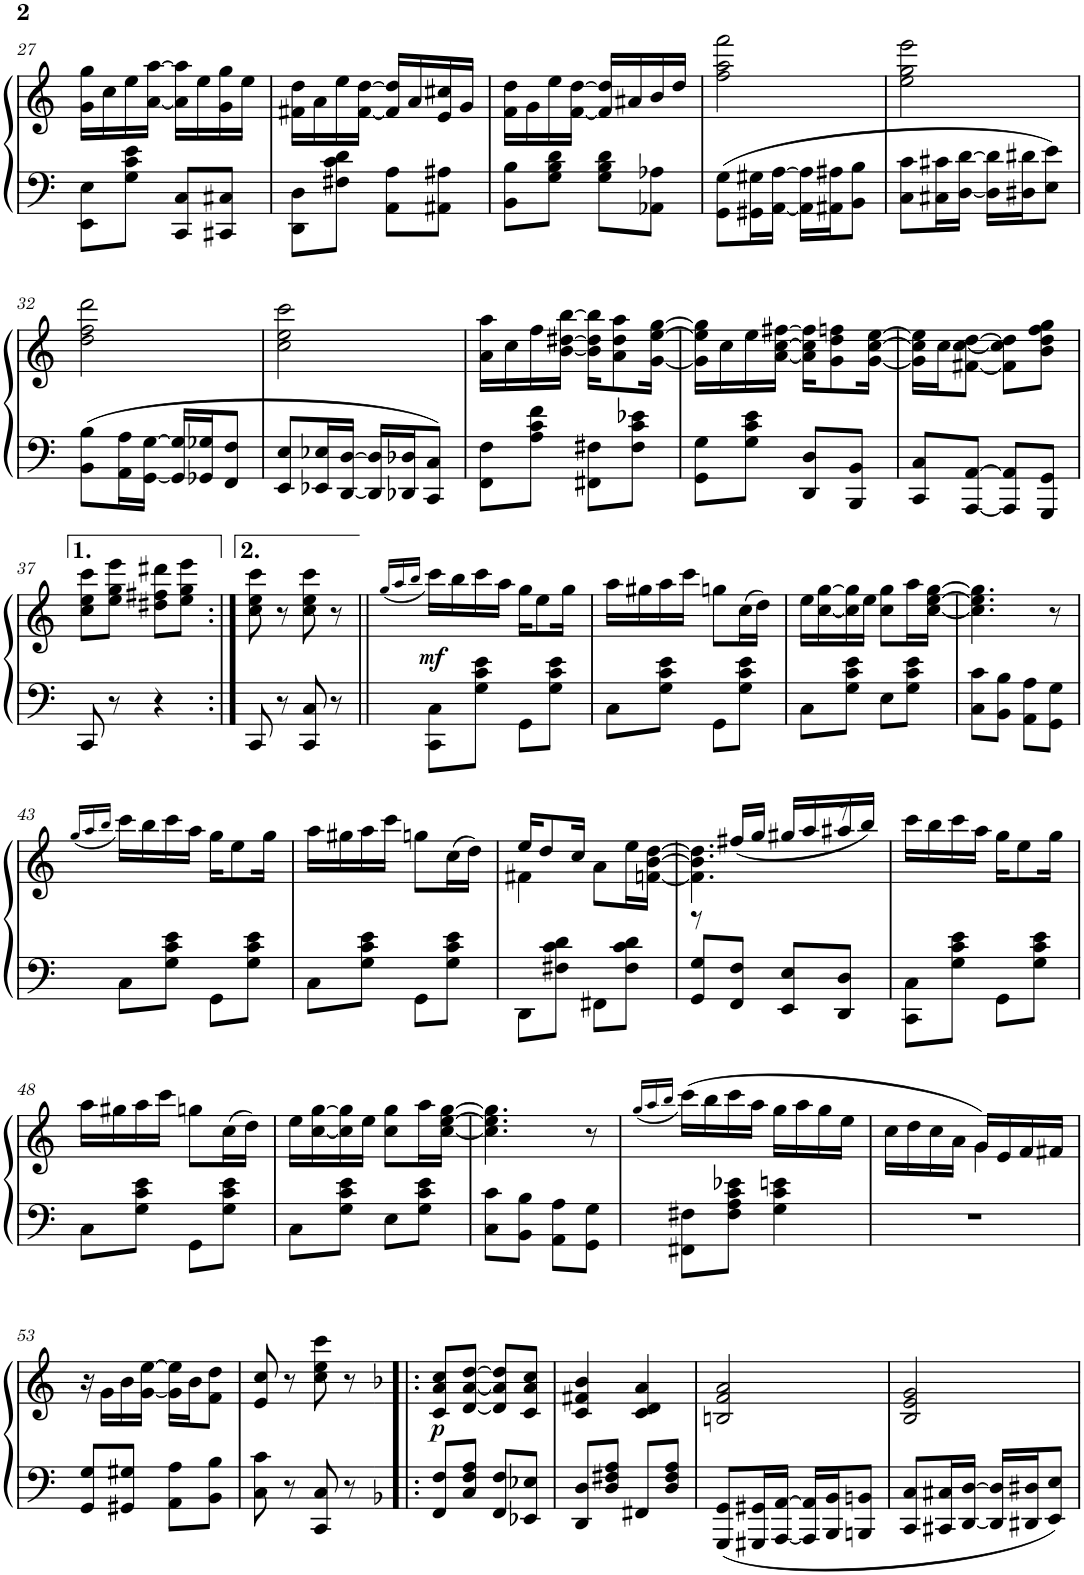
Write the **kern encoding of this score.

**kern	**kern	**dynam
*part1	*part1	*part1
*staff2	*staff1	*staff1/2
*I"Piano	*	*
*I'Pno.	*	*
!!LO:PB:g=z
*clefF4	*clefG2	*
*k[]	*k[]	*
*M2/4	*M2/4	*
=27	=27	=27
8EE\ 8E\L	16g\ 16gg\LL	.
.	16cc\	.
8G\ 8c\ 8e\J	16ee\	.
.	[16a\ [16aa\JJ	.
8CC/ 8C/L	16a\] 16aa\]LL	.
.	16ee\	.
8CC#X/ 8C#X/J	16g\ 16gg\	.
.	16ee\JJ	.
=28	=28	=28
8DD\ 8D\L	16f#X\ 16dd\LL	.
.	16a\	.
8F#X\ 8c\ 8d\J	16ee\	.
.	[16f#\ [16dd\JJ	.
8AA\ 8A\L	16f#/] 16dd/]LL	.
.	16a/	.
8AA#X\ 8A#X\J	16e/ 16cc#X/	.
.	16g/JJ	.
=29	=29	=29
8BB\ 8B\L	16f\ 16dd\LL	.
.	16g\	.
8G\ 8B\ 8d\J	16ee\	.
.	[16f\ [16dd\JJ	.
8G\ 8B\ 8d\L	16f/] 16dd/]LL	.
.	16a#X/	.
8AA-X\ 8A-X\J	16b/	.
.	16dd/JJ	.
=30	=30	=30
8GG\ 8G\L	2ff\ 2aa\ 2fff\	.
16GG#X\ 16G#X\L	.	.
[16AA\ [16A\JJ	.	.
16AA\] 16A\]LL	.	.
16AA#X\ 16A#X\J	.	.
8BB\ 8B\J	.	.
=31	=31	=31
8C\ 8c\L	2ee\ 2gg\ 2eee\	.
16C#X\ 16c#X\L	.	.
[16D\ [16d\JJ	.	.
16D\] 16d\]LL	.	.
16D#X\ 16d#X\J	.	.
8E\ 8e\J	.	.
!!LO:LB:g=z
=32	=32	=32
8BB\ 8B\L	2dd\ 2ff\ 2ddd\	.
16AA\ 16A\L	.	.
[16GG\ [16G\JJ	.	.
16GG/] 16G/]LL	.	.
16GG-X/ 16G-X/J	.	.
8FF/ 8F/J	.	.
=33	=33	=33
8EE/ 8E/L	2cc\ 2ee\ 2ccc\	.
16EE-X/ 16E-X/L	.	.
[16DD/ [16D/JJ	.	.
16DD/] 16D/]LL	.	.
16DD-X/ 16D-X/J	.	.
8CC/ 8C/J	.	.
=34	=34	=34
8FF\ 8F\L	16a\ 16aa\LL	.
.	16cc\	.
8A\ 8c\ 8f\J	16ff\	.
.	[16b\ [16dd#X\ [16bb\JJ	.
8FF#X\ 8F#X\L	16b\] 16dd#\] 16bb\]KL	.
.	8a\ 8dd#\ 8aa\	.
8F#\ 8c\ 8e-X\J	.	.
.	[16g\ [16ee\ [16gg\Jk	.
=35	=35	=35
8GG\ 8G\L	16g\] 16ee\] 16gg\]LL	.
.	16cc\	.
8G\ 8c\ 8e\J	16ee\	.
.	[16a\ [16cc\ [16ff#X\JJ	.
8DD/ 8D/L	16a\] 16cc\] 16ff#\]KL	.
.	8g\ 8dd\ 8ffn\	.
8BBB/ 8BB/J	.	.
.	[16g\ [16cc\ [16ee\Jk	.
=36	=36	=36
8CC/ 8C/L	16g\] 16cc\] 16ee\]LL	.
.	16cc\J	.
[8AAA/ [8AA/J	[8f#X\ [8cc\ [8dd\J	.
8AAA/] 8AA/]L	8f#\] 8cc\] 8dd\]L	.
8GGG/ 8GG/J	8b\ 8dd\ 8ff\ 8gg\J	.
!!LO:LB:g=z
=37	=37	=37
8CC/	8cc\ 8ee\ 8ccc\L	.
8r	8ee\ 8gg\ 8eee\J	.
4r	8dd#X\ 8ff#X\ 8ddd#X\L	.
.	8ee\ 8gg\ 8eee\J	.
=38:|!	=38:|!	=38:|!
8CC/	8cc\ 8ee\ 8ccc\	.
8r	8r	.
8CC/ 8C/	8cc\ 8ee\ 8ccc\	.
8r	8r	.
=39||	=39||	=39||
.	(16qgg/LL	.
.	16qaa/	.
.	16qbb/JJ	.
!	!	!LO:DY:b
8CC\ 8C\L	16ccc\LL)	mf
.	16bb\	.
8G\ 8c\ 8e\J	16ccc\	.
.	16aa\JJ	.
8GG\L	16gg\KL	.
.	8ee\	.
8G\ 8c\ 8e\J	.	.
.	16gg\Jk	.
=40	=40	=40
8C\L	16aa\LL	.
.	16gg#X\	.
8G\ 8c\ 8e\J	16aa\	.
.	16ccc\JJ	.
8GG\L	8ggn\L	.
8G\ 8c\ 8e\J	(16cc\L	.
.	16dd\JJ)	.
=41	=41	=41
8C\L	16ee\LL	.
.	[16cc\ [16gg\	.
8G\ 8c\ 8e\J	16cc\] 16gg\]	.
.	16ee\JJ	.
8E\L	8cc\ 8gg\L	.
8G\ 8c\ 8e\J	16aa\L	.
.	[16cc\ [16ee\ [16gg\JJ	.
=42	=42	=42
8C\ 8c\L	4.cc\] 4.ee\] 4.gg\]	.
8BB\ 8B\J	.	.
8AA\ 8A\L	.	.
8GG\ 8G\J	8r	.
!!LO:LB:g=z
=43	=43	=43
.	(16qgg/LL	.
.	16qaa/	.
.	16qbb/JJ	.
8C\L	16ccc\LL)	.
.	16bb\	.
8G\ 8c\ 8e\J	16ccc\	.
.	16aa\JJ	.
8GG\L	16gg\KL	.
.	8ee\	.
8G\ 8c\ 8e\J	.	.
.	16gg\Jk	.
=44	=44	=44
8C\L	16aa\LL	.
.	16gg#X\	.
8G\ 8c\ 8e\J	16aa\	.
.	16ccc\JJ	.
8GG\L	8ggn\L	.
8G\ 8c\ 8e\J	(16cc\L	.
.	16dd\JJ)	.
=45	=45	=45
*	*^	*
8DD\L	16ee/KL	4f#X\	.
.	8dd/	.	.
8F#X\ 8c\ 8d\J	.	.	.
.	16cc/Jk	.	.
8FF#X\L	8a\L	4ryy	.
8F#\ 8c\ 8d\J	16ee\L	.	.
.	[16fn\ [>16b\ [>16dd\JJ	.	.
=46	=46	=46	=46
8GG/ 8G/L	4.f\] 4.b\] 4.dd\]	8r	.
8FF/ 8F/J	.	(16ff#X/LL	.
.	.	16gg/JJ	.
8EE/ 8E/L	.	16gg#X/LL	.
.	.	16aa/	.
8DD/ 8D/J	8r	16aa#X/	.
.	.	16bb/JJ)	.
*	*v	*v	*
=47	=47	=47
8CC\ 8C\L	16ccc\LL	.
.	16bb\	.
8G\ 8c\ 8e\J	16ccc\	.
.	16aa\JJ	.
8GG\L	16gg\KL	.
.	8ee\	.
8G\ 8c\ 8e\J	.	.
.	16gg\Jk	.
!!LO:LB:g=z
=48	=48	=48
8C\L	16aa\LL	.
.	16gg#X\	.
8G\ 8c\ 8e\J	16aa\	.
.	16ccc\JJ	.
8GG\L	8ggn\L	.
8G\ 8c\ 8e\J	(16cc\L	.
.	16dd\JJ)	.
=49	=49	=49
8C\L	16ee\LL	.
.	[16cc\ [16gg\	.
8G\ 8c\ 8e\J	16cc\] 16gg\]	.
.	16ee\JJ	.
8E\L	8cc\ 8gg\L	.
8G\ 8c\ 8e\J	16aa\L	.
.	[16cc\ [16ee\ [16gg\JJ	.
=50	=50	=50
8C\ 8c\L	4.cc\] 4.ee\] 4.gg\]	.
8BB\ 8B\J	.	.
8AA\ 8A\L	.	.
8GG\ 8G\J	8r	.
=51	=51	=51
.	(16qgg/LL	.
.	16qaa/	.
.	16qbb/JJ	.
8FF#X\ 8F#X\L	(16ccc\LL)	.
.	16bb\	.
8F#\ 8A\ 8c\ 8e-X\J	16ccc\	.
.	16aa\JJ	.
4G\ 4c\ 4en\	16gg\LL	.
.	16aa\	.
.	16gg\	.
.	16ee\JJ	.
=52	=52	=52
*	*^	*
2r	16cc\LL	4ryy	.
.	16dd\	.	.
.	16cc\	.	.
.	16a\JJ	.	.
.	16g/LL)	4g\	.
.	16e/	.	.
.	16f/	.	.
.	16f#X/JJ	.	.
*	*v	*v	*
!!LO:LB:g=z
=53	=53	=53
8GG/ 8G/L	16r	.
.	16g\LL	.
8GG#X/ 8G#X/J	16b\	.
.	[16g\ [16ee\JJ	.
8AA\ 8A\L	16g\] 16ee\]LL	.
.	16b\J	.
8BB\ 8B\J	8f\ 8dd\J	.
=54	=54	=54
8C\ 8c\	8e/ 8cc/	.
8r	8r	.
8CC/ 8C/	8cc\ 8ee\ 8ccc\	.
8r	8r	.
=55!|:	=55!|:	=55!|:
*k[b-]	*k[b-]	*
!	!	!LO:DY:b
8FF/ 8F/L	8c/ 8a/ 8cc/L	p
8C/ 8F/ 8A/J	[8d/ [8a/ [8dd/J	.
8FF/ 8F/L	8d/] 8a/] 8dd/]L	.
8EE-X/ 8E-X/J	8c/ 8a/ 8cc/J	.
=56	=56	=56
8DD/ 8D/L	4c/ 4f#X/ 4b-/	.
8D/ 8F#X/ 8A/J	.	.
8FF#X/L	4c/ 4d/ 4a/	.
8D/ 8F#/ 8A/J	.	.
=57	=57	=57
8GGG/ 8GG/L	2Bn/ 2f/ 2a/	.
16GGG#X/ 16GG#X/L	.	.
[16AAA/ [16AA/JJ	.	.
16AAA/] 16AA/]LL	.	.
16BBB-/ 16BB-/J	.	.
8BBBn/ 8BBn/J	.	.
=58	=58	=58
8CC/ 8C/L	2B-/ 2e/ 2g/	.
16CC#X/ 16C#X/L	.	.
[16DD/ [16D/JJ	.	.
16DD/] 16D/]LL	.	.
16DD#X/ 16D#X/J	.	.
8EE/ 8E/J	.	.
=	=	=
*-	*-	*-
